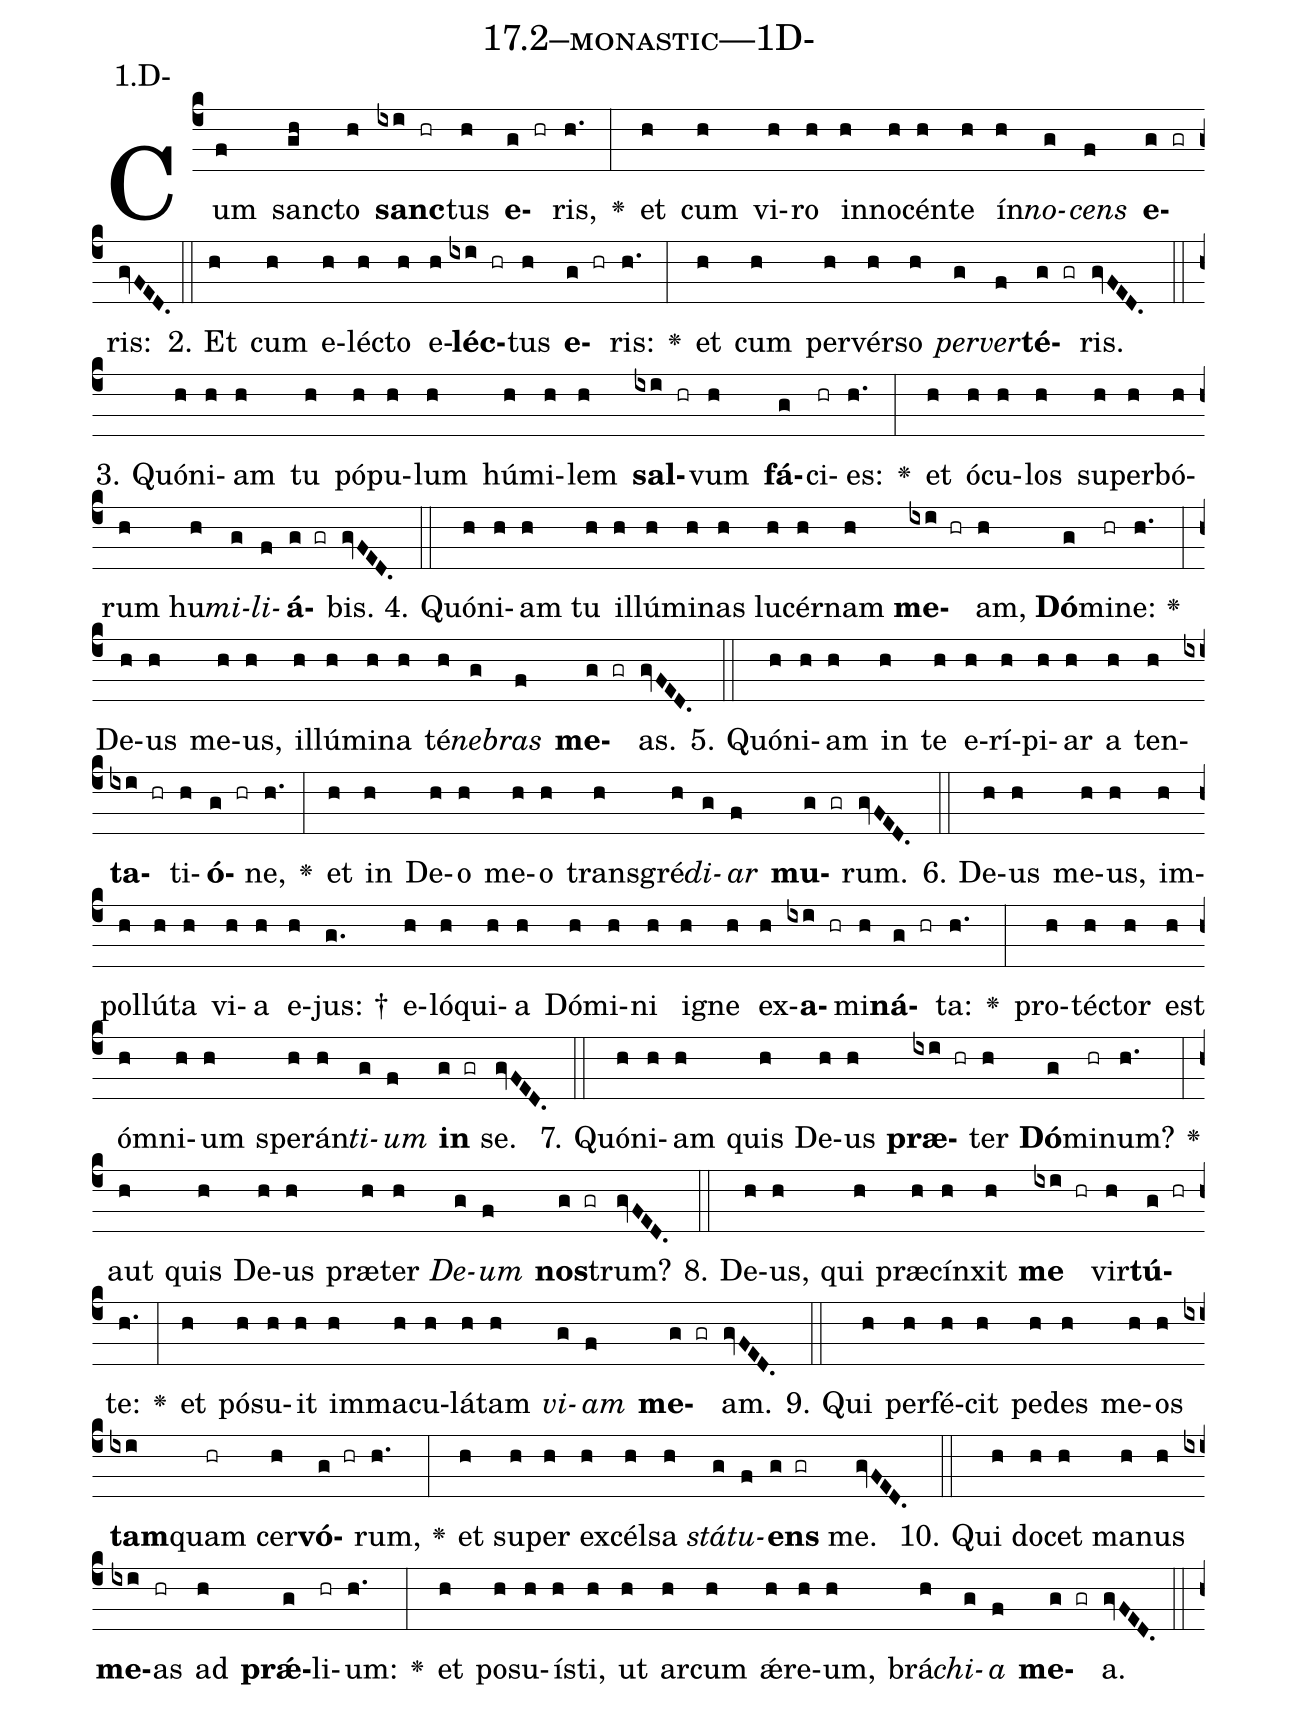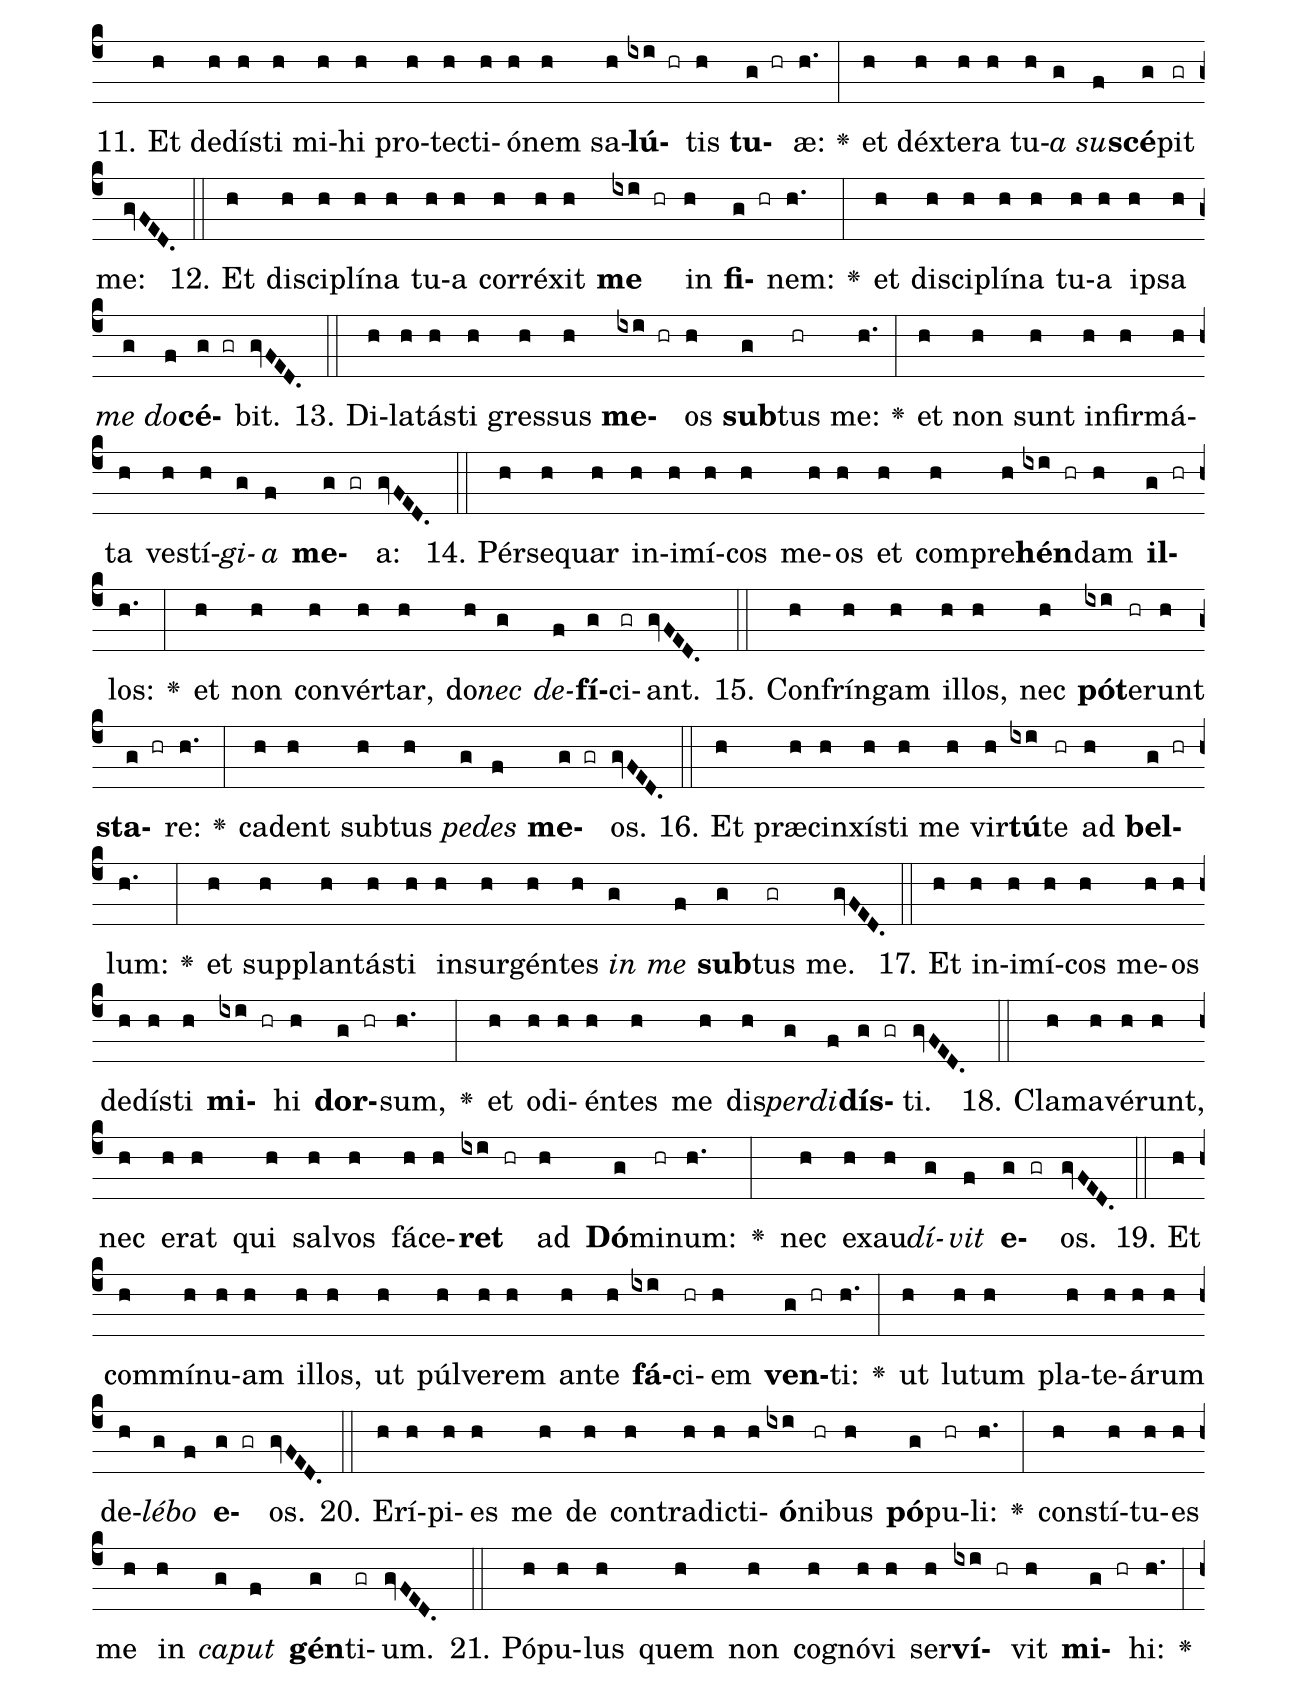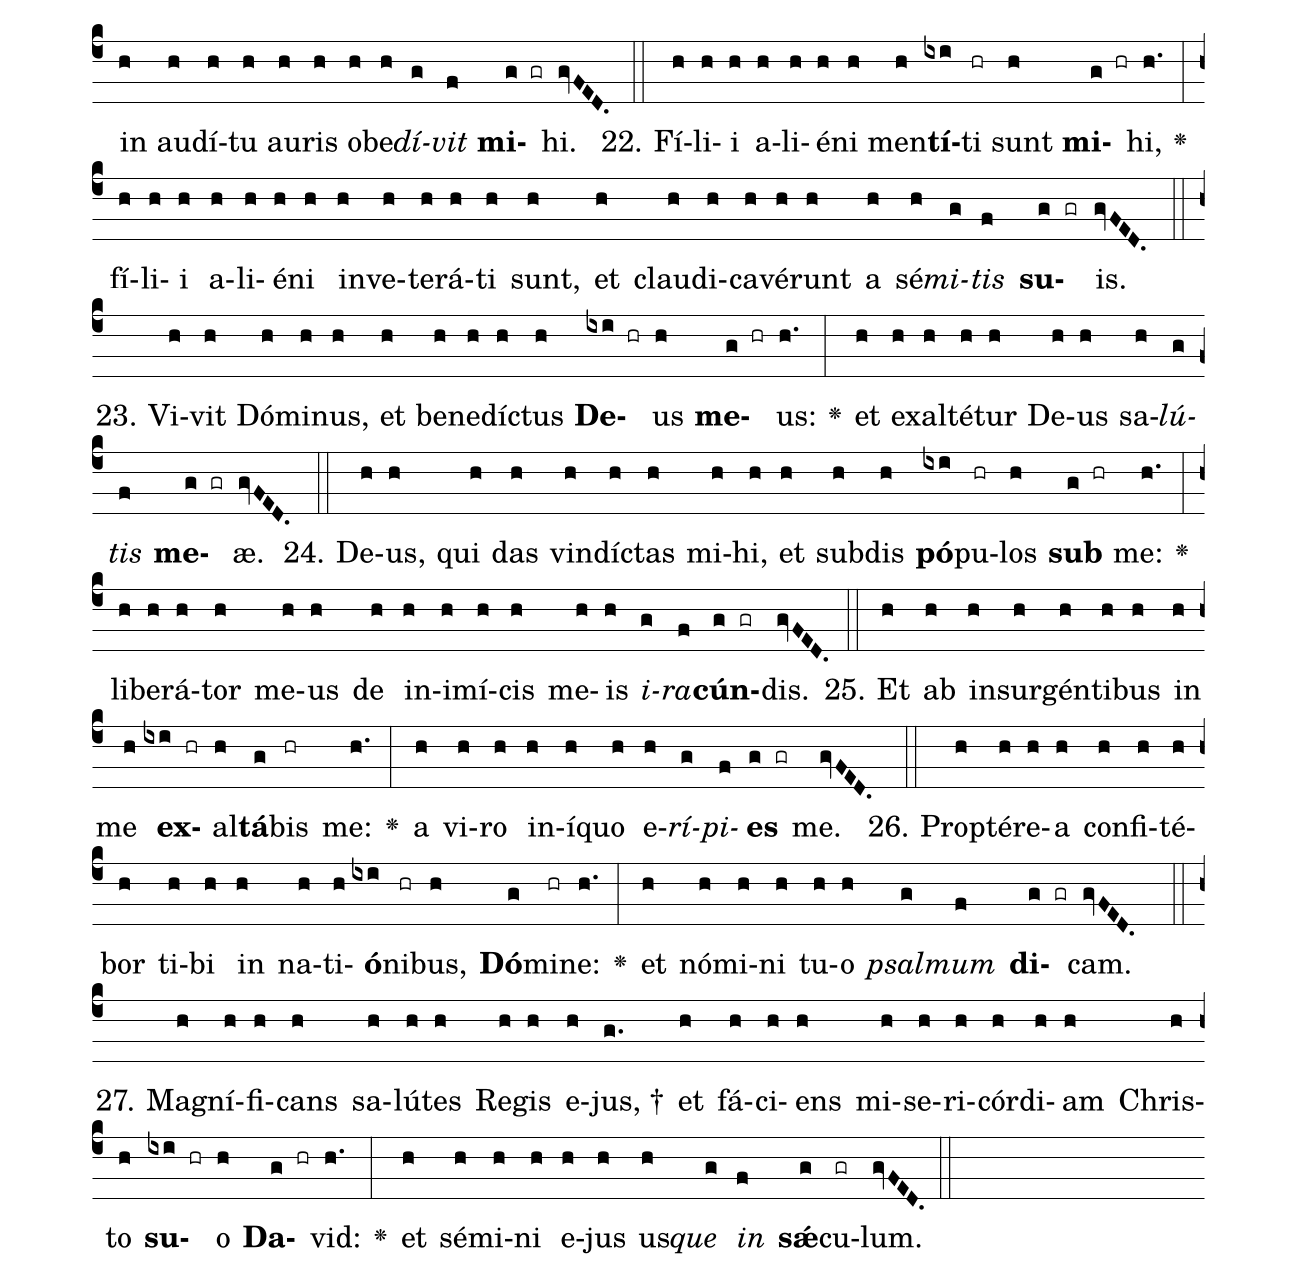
name: 17.2--monastic---1D-;
annotation: 1.D-;
%%
(c4)Cum(f) sanc(gh)to(h) <b>sanc</b>(ixi hr)tus(h) <b>e</b>(g hr)ris,(h.) <v>\greheightstar</v>(:) et(h) cum(h) vi(h)ro(h) in(h)no(h)cén(h)te(h) ín(h)<i>no</i>(g)<i>cens</i>(f) <b>e</b>(g gr)ris:(gvFED.) (::)
2. Et(h) cum(h) e(h)léc(h)to(h) e(h)<b>léc</b>(ixi hr)tus(h) <b>e</b>(g hr)ris:(h.) <v>\greheightstar</v>(:) et(h) cum(h) per(h)vér(h)so(h) <i>per</i>(g)<i>ver</i>(f)<b>té</b>(g gr)ris.(gvFED.) (::)
3. Quón(h)i(h)am(h) tu(h) pó(h)pu(h)lum(h) hú(h)mi(h)lem(h) <b>sal</b>(ixi hr)vum(h) <b>fá</b>(g)ci(hr)es:(h.) <v>\greheightstar</v>(:) et(h) ó(h)cu(h)los(h) su(h)per(h)bó(h)rum(h) hu(h)<i>mi</i>(g)<i>li</i>(f)<b>á</b>(g gr)bis.(gvFED.) (::)
4. Quón(h)i(h)am(h) tu(h) il(h)lú(h)mi(h)nas(h) lu(h)cér(h)nam(h) <b>me</b>(ixi hr)am,(h) <b>Dó</b>(g)mi(hr)ne:(h.) <v>\greheightstar</v>(:) De(h)us(h) me(h)us,(h) il(h)lú(h)mi(h)na(h) té(h)<i>ne</i>(g)<i>bras</i>(f) <b>me</b>(g gr)as.(gvFED.) (::)
5. Quón(h)i(h)am(h) in(h) te(h) e(h)rí(h)pi(h)ar(h) a(h) ten(h)<b>ta</b>(ixi hr)ti(h)<b>ó</b>(g hr)ne,(h.) <v>\greheightstar</v>(:) et(h) in(h) De(h)o(h) me(h)o(h) trans(h)gré(h)<i>di</i>(g)<i>ar</i>(f) <b>mu</b>(g gr)rum.(gvFED.) (::)
6. De(h)us(h) me(h)us,(h) im(h)pol(h)lú(h)ta(h) vi(h)a(h) e(h)jus: †(g.) e(h)ló(h)qui(h)a(h) Dó(h)mi(h)ni(h) i(h)gne(h) ex(h)<b>a</b>(ixi hr)mi(h)<b>ná</b>(g hr)ta:(h.) <v>\greheightstar</v>(:) pro(h)téc(h)tor(h) est(h) óm(h)ni(h)um(h) spe(h)rán(h)<i>ti</i>(g)<i>um</i>(f) <b>in</b>(g gr) se.(gvFED.) (::)
7. Quón(h)i(h)am(h) quis(h) De(h)us(h) <b>præ</b>(ixi hr)ter(h) <b>Dó</b>(g)mi(hr)num?(h.) <v>\greheightstar</v>(:) aut(h) quis(h) De(h)us(h) præ(h)ter(h) <i>De</i>(g)<i>um</i>(f) <b>nos</b>(g gr)trum?(gvFED.) (::)
8. De(h)us,(h) qui(h) præ(h)cín(h)xit(h) <b>me</b>(ixi hr) vir(h)<b>tú</b>(g hr)te:(h.) <v>\greheightstar</v>(:) et(h) pó(h)su(h)it(h) im(h)ma(h)cu(h)lá(h)tam(h) <i>vi</i>(g)<i>am</i>(f) <b>me</b>(g gr)am.(gvFED.) (::)
9. Qui(h) per(h)fé(h)cit(h) pe(h)des(h) me(h)os(h) <b>tam</b>(ixi)quam(hr) cer(h)<b>vó</b>(g hr)rum,(h.) <v>\greheightstar</v>(:) et(h) su(h)per(h) ex(h)cél(h)sa(h) <i>stá</i>(g)<i>tu</i>(f)<b>ens</b>(g gr) me.(gvFED.) (::)
10. Qui(h) do(h)cet(h) ma(h)nus(h) <b>me</b>(ixi)as(hr) ad(h) <b>prǽ</b>(g)li(hr)um:(h.) <v>\greheightstar</v>(:) et(h) po(h)su(h)ís(h)ti,(h) ut(h) ar(h)cum(h) ǽ(h)re(h)um,(h) brá(h)<i>chi</i>(g)<i>a</i>(f) <b>me</b>(g gr)a.(gvFED.) (::)
11. Et(h) de(h)dís(h)ti(h) mi(h)hi(h) pro(h)tec(h)ti(h)ó(h)nem(h) sa(h)<b>lú</b>(ixi hr)tis(h) <b>tu</b>(g hr)æ:(h.) <v>\greheightstar</v>(:) et(h) déx(h)te(h)ra(h) tu(h)<i>a</i>(g) <i>su</i>(f)<b>scé</b>(g)pit(gr) me:(gvFED.) (::)
12. Et(h) di(h)sci(h)plí(h)na(h) tu(h)a(h) cor(h)ré(h)xit(h) <b>me</b>(ixi hr) in(h) <b>fi</b>(g hr)nem:(h.) <v>\greheightstar</v>(:) et(h) di(h)sci(h)plí(h)na(h) tu(h)a(h) ip(h)sa(h) <i>me</i>(g) <i>do</i>(f)<b>cé</b>(g gr)bit.(gvFED.) (::)
13. Di(h)la(h)tás(h)ti(h) gres(h)sus(h) <b>me</b>(ixi hr)os(h) <b>sub</b>(g)tus(hr) me:(h.) <v>\greheightstar</v>(:) et(h) non(h) sunt(h) in(h)fir(h)má(h)ta(h) ves(h)tí(h)<i>gi</i>(g)<i>a</i>(f) <b>me</b>(g gr)a:(gvFED.) (::)
14. Pér(h)se(h)quar(h) in(h)i(h)mí(h)cos(h) me(h)os(h) et(h) com(h)pre(h)<b>hén</b>(ixi hr)dam(h) <b>il</b>(g hr)los:(h.) <v>\greheightstar</v>(:) et(h) non(h) con(h)vér(h)tar,(h) do(h)<i>nec</i>(g) <i>de</i>(f)<b>fí</b>(g)ci(gr)ant.(gvFED.) (::)
15. Con(h)frín(h)gam(h) il(h)los,(h) nec(h) <b>pót</b>(ixi)e(hr)runt(h) <b>sta</b>(g hr)re:(h.) <v>\greheightstar</v>(:) ca(h)dent(h) sub(h)tus(h) <i>pe</i>(g)<i>des</i>(f) <b>me</b>(g gr)os.(gvFED.) (::)
16. Et(h) præ(h)cin(h)xís(h)ti(h) me(h) vir(h)<b>tú</b>(ixi)te(hr) ad(h) <b>bel</b>(g hr)lum:(h.) <v>\greheightstar</v>(:) et(h) sup(h)plan(h)tás(h)ti(h) in(h)sur(h)gén(h)tes(h) <i>in</i>(g) <i>me</i>(f) <b>sub</b>(g)tus(gr) me.(gvFED.) (::)
17. Et(h) in(h)i(h)mí(h)cos(h) me(h)os(h) de(h)dís(h)ti(h) <b>mi</b>(ixi hr)hi(h) <b>dor</b>(g hr)sum,(h.) <v>\greheightstar</v>(:) et(h) o(h)di(h)én(h)tes(h) me(h) dis(h)<i>per</i>(g)<i>di</i>(f)<b>dís</b>(g gr)ti.(gvFED.) (::)
18. Cla(h)ma(h)vé(h)runt,(h) nec(h) e(h)rat(h) qui(h) sal(h)vos(h) fá(h)ce(h)<b>ret</b>(ixi hr) ad(h) <b>Dó</b>(g)mi(hr)num:(h.) <v>\greheightstar</v>(:) nec(h) ex(h)au(h)<i>dí</i>(g)<i>vit</i>(f) <b>e</b>(g gr)os.(gvFED.) (::)
19. Et(h) com(h)mí(h)nu(h)am(h) il(h)los,(h) ut(h) púl(h)ve(h)rem(h) an(h)te(h) <b>fá</b>(ixi)ci(hr)em(h) <b>ven</b>(g hr)ti:(h.) <v>\greheightstar</v>(:) ut(h) lu(h)tum(h) pla(h)te(h)á(h)rum(h) de(h)<i>lé</i>(g)<i>bo</i>(f) <b>e</b>(g gr)os.(gvFED.) (::)
20. E(h)rí(h)pi(h)es(h) me(h) de(h) con(h)tra(h)dic(h)ti(h)<b>ó</b>(ixi)ni(hr)bus(h) <b>pó</b>(g)pu(hr)li:(h.) <v>\greheightstar</v>(:) con(h)stí(h)tu(h)es(h) me(h) in(h) <i>ca</i>(g)<i>put</i>(f) <b>gén</b>(g)ti(gr)um.(gvFED.) (::)
21. Pó(h)pu(h)lus(h) quem(h) non(h) co(h)gnó(h)vi(h) ser(h)<b>ví</b>(ixi hr)vit(h) <b>mi</b>(g hr)hi:(h.) <v>\greheightstar</v>(:) in(h) au(h)dí(h)tu(h) au(h)ris(h) ob(h)e(h)<i>dí</i>(g)<i>vit</i>(f) <b>mi</b>(g gr)hi.(gvFED.) (::)
22. Fí(h)li(h)i(h) a(h)li(h)é(h)ni(h) men(h)<b>tí</b>(ixi)ti(hr) sunt(h) <b>mi</b>(g hr)hi,(h.) <v>\greheightstar</v>(:) fí(h)li(h)i(h) a(h)li(h)é(h)ni(h) in(h)ve(h)te(h)rá(h)ti(h) sunt,(h) et(h) clau(h)di(h)ca(h)vé(h)runt(h) a(h) sé(h)<i>mi</i>(g)<i>tis</i>(f) <b>su</b>(g gr)is.(gvFED.) (::)
23. Vi(h)vit(h) Dó(h)mi(h)nus,(h) et(h) be(h)ne(h)díc(h)tus(h) <b>De</b>(ixi hr)us(h) <b>me</b>(g hr)us:(h.) <v>\greheightstar</v>(:) et(h) ex(h)al(h)té(h)tur(h) De(h)us(h) sa(h)<i>lú</i>(g)<i>tis</i>(f) <b>me</b>(g gr)æ.(gvFED.) (::)
24. De(h)us,(h) qui(h) das(h) vin(h)díc(h)tas(h) mi(h)hi,(h) et(h) sub(h)dis(h) <b>pó</b>(ixi)pu(hr)los(h) <b>sub</b>(g hr) me:(h.) <v>\greheightstar</v>(:) li(h)be(h)rá(h)tor(h) me(h)us(h) de(h) in(h)i(h)mí(h)cis(h) me(h)is(h) <i>i</i>(g)<i>ra</i>(f)<b>cún</b>(g gr)dis.(gvFED.) (::)
25. Et(h) ab(h) in(h)sur(h)gén(h)ti(h)bus(h) in(h) me(h) <b>ex</b>(ixi hr)al(h)<b>tá</b>(g)bis(hr) me:(h.) <v>\greheightstar</v>(:) a(h) vi(h)ro(h) in(h)í(h)quo(h) e(h)<i>rí</i>(g)<i>pi</i>(f)<b>es</b>(g gr) me.(gvFED.) (::)
26. Prop(h)tér(h)e(h)a(h) con(h)fi(h)té(h)bor(h) ti(h)bi(h) in(h) na(h)ti(h)<b>ó</b>(ixi)ni(hr)bus,(h) <b>Dó</b>(g)mi(hr)ne:(h.) <v>\greheightstar</v>(:) et(h) nó(h)mi(h)ni(h) tu(h)o(h) <i>psal</i>(g)<i>mum</i>(f) <b>di</b>(g gr)cam.(gvFED.) (::)
27. Ma(h)gní(h)fi(h)cans(h) sa(h)lú(h)tes(h) Re(h)gis(h) e(h)jus, †(g.) et(h) fá(h)ci(h)ens(h) mi(h)se(h)ri(h)cór(h)di(h)am(h) Chris(h)to(h) <b>su</b>(ixi hr)o(h) <b>Da</b>(g hr)vid:(h.) <v>\greheightstar</v>(:) et(h) sé(h)mi(h)ni(h) e(h)jus(h) us(h)<i>que</i>(g) <i>in</i>(f) <b>sǽ</b>(g)cu(gr)lum.(gvFED.) (::)
